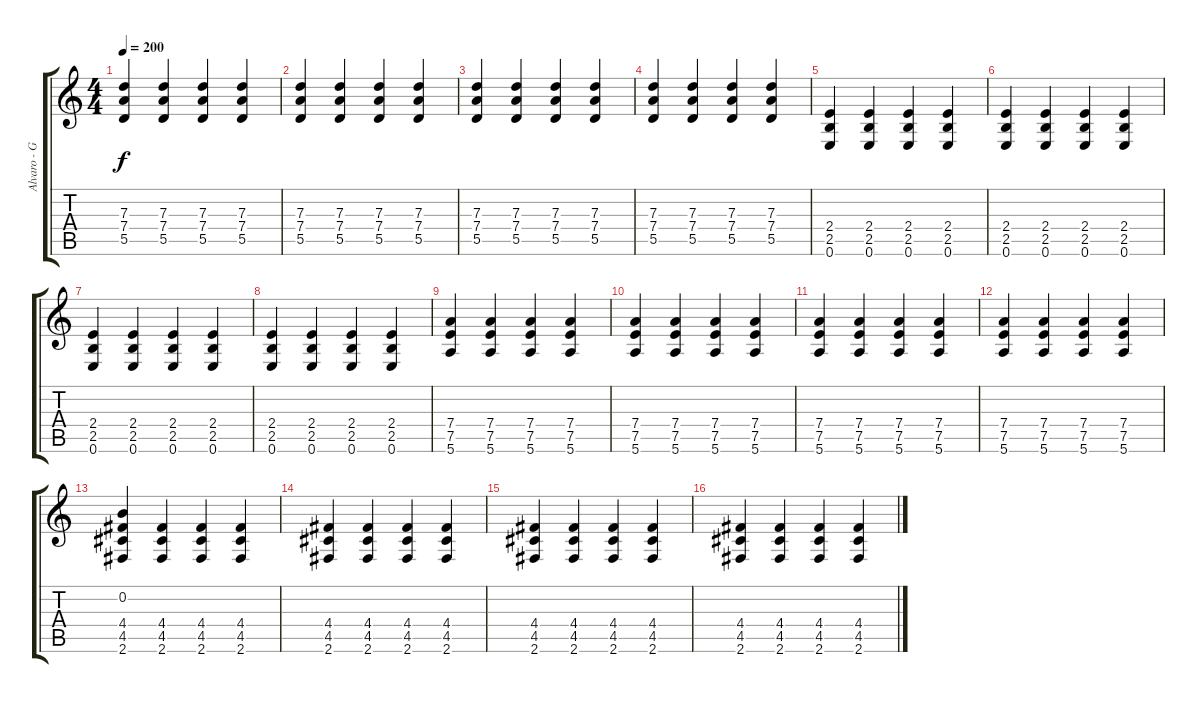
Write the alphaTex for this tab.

\track ("Alvaro - Guitarra" "Alvaro - G") {instrument overdrivenguitar}
\staff {score tabs}
\tuning (E4 B3 G3 D3 A2 E2) {hide}
\ts (4 4)
\tempo 200
\clef g2
\ks c
(7.3 7.4 5.5).4{dy f} (7.3 7.4 5.5).4 (7.3 7.4 5.5).4 (7.3 7.4 5.5).4 |
(7.3 7.4 5.5).4 (7.3 7.4 5.5).4 (7.3 7.4 5.5).4 (7.3 7.4 5.5).4 |
(7.3 7.4 5.5).4 (7.3 7.4 5.5).4 (7.3 7.4 5.5).4 (7.3 7.4 5.5).4 |
(7.3 7.4 5.5).4 (7.3 7.4 5.5).4 (7.3 7.4 5.5).4 (7.3 7.4 5.5).4 |
(2.4 2.5 0.6).4 (2.4 2.5 0.6).4 (2.4 2.5 0.6).4 (2.4 2.5 0.6).4 |
(2.4 2.5 0.6).4 (2.4 2.5 0.6).4 (2.4 2.5 0.6).4 (2.4 2.5 0.6).4 |
(2.4 2.5 0.6).4 (2.4 2.5 0.6).4 (2.4 2.5 0.6).4 (2.4 2.5 0.6).4 |
(2.4 2.5 0.6).4 (2.4 2.5 0.6).4 (2.4 2.5 0.6).4 (2.4 2.5 0.6).4 |
(7.4 7.5 5.6).4 (7.4 7.5 5.6).4 (7.4 7.5 5.6).4 (7.4 7.5 5.6).4 |
(7.4 7.5 5.6).4 (7.4 7.5 5.6).4 (7.4 7.5 5.6).4 (7.4 7.5 5.6).4 |
(7.4 7.5 5.6).4 (7.4 7.5 5.6).4 (7.4 7.5 5.6).4 (7.4 7.5 5.6).4 |
(7.4 7.5 5.6).4 (7.4 7.5 5.6).4 (7.4 7.5 5.6).4 (7.4 7.5 5.6).4 |
(0.2 4.4 4.5 2.6).4 (4.4 4.5 2.6).4 (4.4 4.5 2.6).4 (4.4 4.5 2.6).4 |
(4.4 4.5 2.6).4 (4.4 4.5 2.6).4 (4.4 4.5 2.6).4 (4.4 4.5 2.6).4 |
(4.4 4.5 2.6).4 (4.4 4.5 2.6).4 (4.4 4.5 2.6).4 (4.4 4.5 2.6).4 |
(4.4 4.5 2.6).4 (4.4 4.5 2.6).4 (4.4 4.5 2.6).4 (4.4 4.5 2.6).4
